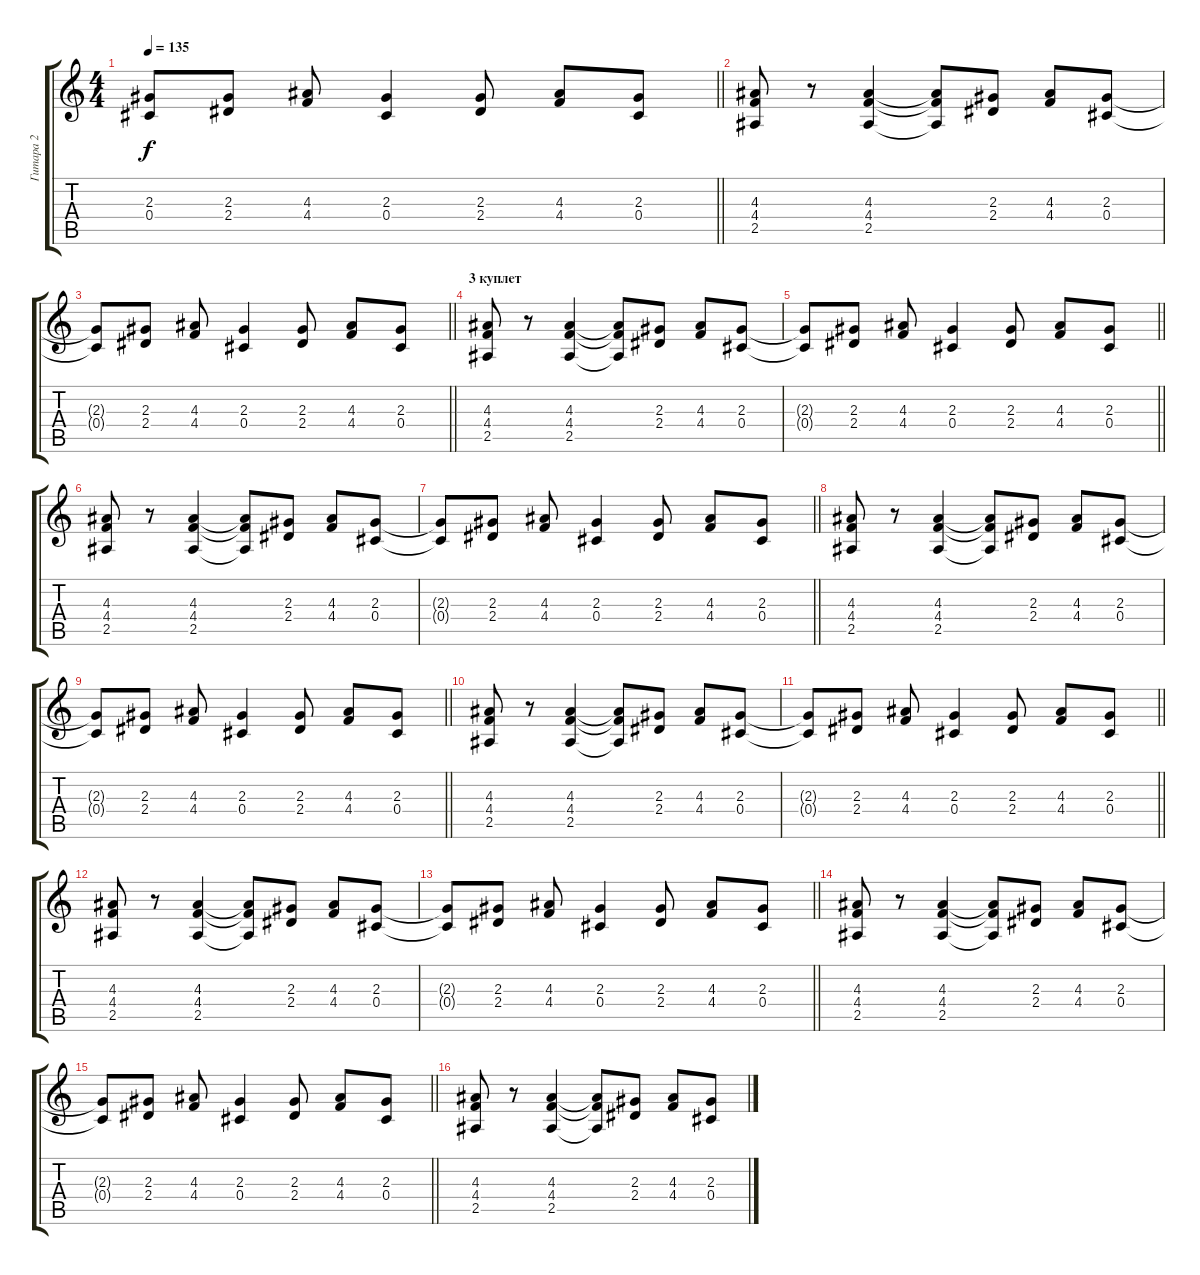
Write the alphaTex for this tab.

\track ("Гитара 2" "Гитара 2") {instrument overdrivenguitar}
\staff {score tabs}
\tuning (Eb4 Bb3 Gb3 Db3 Ab2 Eb2) {hide}
\ts (4 4)
\tempo 135
\clef g2
\barLineRight lightlight
\ks c
(2.3{t} 0.4{t}).8{dy f} (2.3 2.4).8 (4.3 4.4).8 (2.3 0.4).4 (2.3 2.4).8 (4.3 4.4).8 (2.3 0.4).8 |
(4.3 4.4 2.5).8 r.8 (4.3 4.4 2.5).4 (4.3{t} 4.4{t} 2.5{t}).8 (2.3 2.4).8 (4.3 4.4).8 (2.3 0.4).8 |
\barLineRight lightlight
(2.3{t} 0.4{t}).8 (2.3 2.4).8 (4.3 4.4).8 (2.3 0.4).4 (2.3 2.4).8 (4.3 4.4).8 (2.3 0.4).8 |
\section ("" "3 куплет")
(4.3 4.4 2.5).8 r.8 (4.3 4.4 2.5).4 (4.3{t} 4.4{t} 2.5{t}).8 (2.3 2.4).8 (4.3 4.4).8 (2.3 0.4).8 |
\barLineRight lightlight
(2.3{t} 0.4{t}).8 (2.3 2.4).8 (4.3 4.4).8 (2.3 0.4).4 (2.3 2.4).8 (4.3 4.4).8 (2.3 0.4).8 |
(4.3 4.4 2.5).8 r.8 (4.3 4.4 2.5).4 (4.3{t} 4.4{t} 2.5{t}).8 (2.3 2.4).8 (4.3 4.4).8 (2.3 0.4).8 |
\barLineRight lightlight
(2.3{t} 0.4{t}).8 (2.3 2.4).8 (4.3 4.4).8 (2.3 0.4).4 (2.3 2.4).8 (4.3 4.4).8 (2.3 0.4).8 |
(4.3 4.4 2.5).8 r.8 (4.3 4.4 2.5).4 (4.3{t} 4.4{t} 2.5{t}).8 (2.3 2.4).8 (4.3 4.4).8 (2.3 0.4).8 |
\barLineRight lightlight
(2.3{t} 0.4{t}).8 (2.3 2.4).8 (4.3 4.4).8 (2.3 0.4).4 (2.3 2.4).8 (4.3 4.4).8 (2.3 0.4).8 |
(4.3 4.4 2.5).8 r.8 (4.3 4.4 2.5).4 (4.3{t} 4.4{t} 2.5{t}).8 (2.3 2.4).8 (4.3 4.4).8 (2.3 0.4).8 |
\barLineRight lightlight
(2.3{t} 0.4{t}).8 (2.3 2.4).8 (4.3 4.4).8 (2.3 0.4).4 (2.3 2.4).8 (4.3 4.4).8 (2.3 0.4).8 |
(4.3 4.4 2.5).8 r.8 (4.3 4.4 2.5).4 (4.3{t} 4.4{t} 2.5{t}).8 (2.3 2.4).8 (4.3 4.4).8 (2.3 0.4).8 |
\barLineRight lightlight
(2.3{t} 0.4{t}).8 (2.3 2.4).8 (4.3 4.4).8 (2.3 0.4).4 (2.3 2.4).8 (4.3 4.4).8 (2.3 0.4).8 |
(4.3 4.4 2.5).8 r.8 (4.3 4.4 2.5).4 (4.3{t} 4.4{t} 2.5{t}).8 (2.3 2.4).8 (4.3 4.4).8 (2.3 0.4).8 |
\barLineRight lightlight
(2.3{t} 0.4{t}).8 (2.3 2.4).8 (4.3 4.4).8 (2.3 0.4).4 (2.3 2.4).8 (4.3 4.4).8 (2.3 0.4).8 |
(4.3 4.4 2.5).8 r.8 (4.3 4.4 2.5).4 (4.3{t} 4.4{t} 2.5{t}).8 (2.3 2.4).8 (4.3 4.4).8 (2.3 0.4).8
